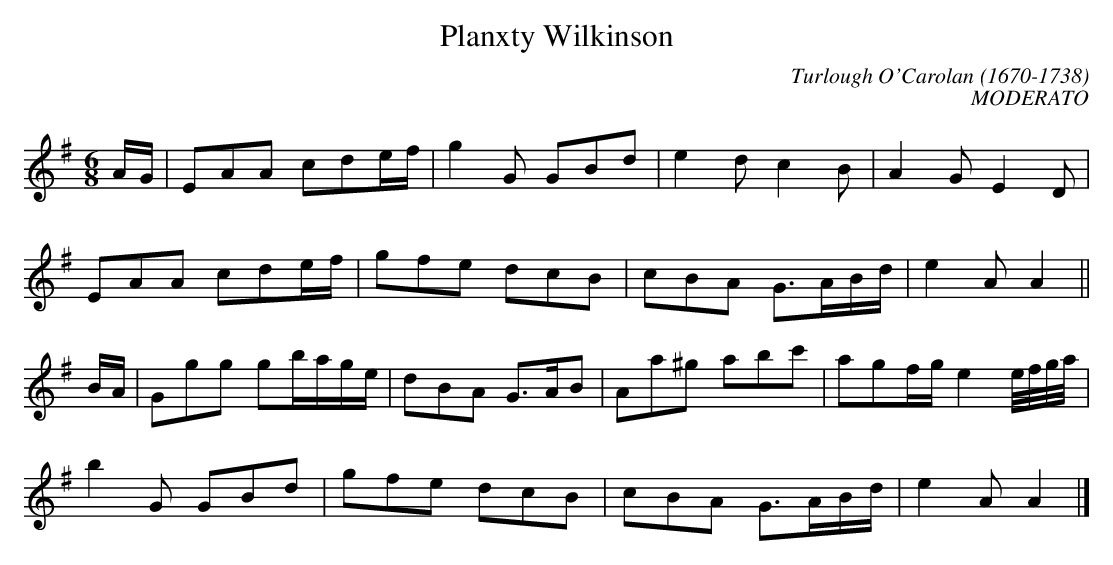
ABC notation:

X:1occ
T:Planxty Wilkinson
C:Turlough O'Carolan (1670-1738)
C:MODERATO
M:6/8
L:1/8
K:G
A/2G/2|EAA cde/2f/2|g2G GBd|e2d c2B|A2G E2D|
EAA cde/2f/2|gfe dcB|cBA G3/2A/2B/2d/2|e2A A2||
B/2A/2|Ggg gb/2a/2g/2e/2|dBA G3/2A/2B|Aa^g abc'|agf/2g/2 e2e/4f/4g/4a/4|
b2G GBd|gfe dcB|cBA G3/2A/2B/2d/2|e2A A2|]
